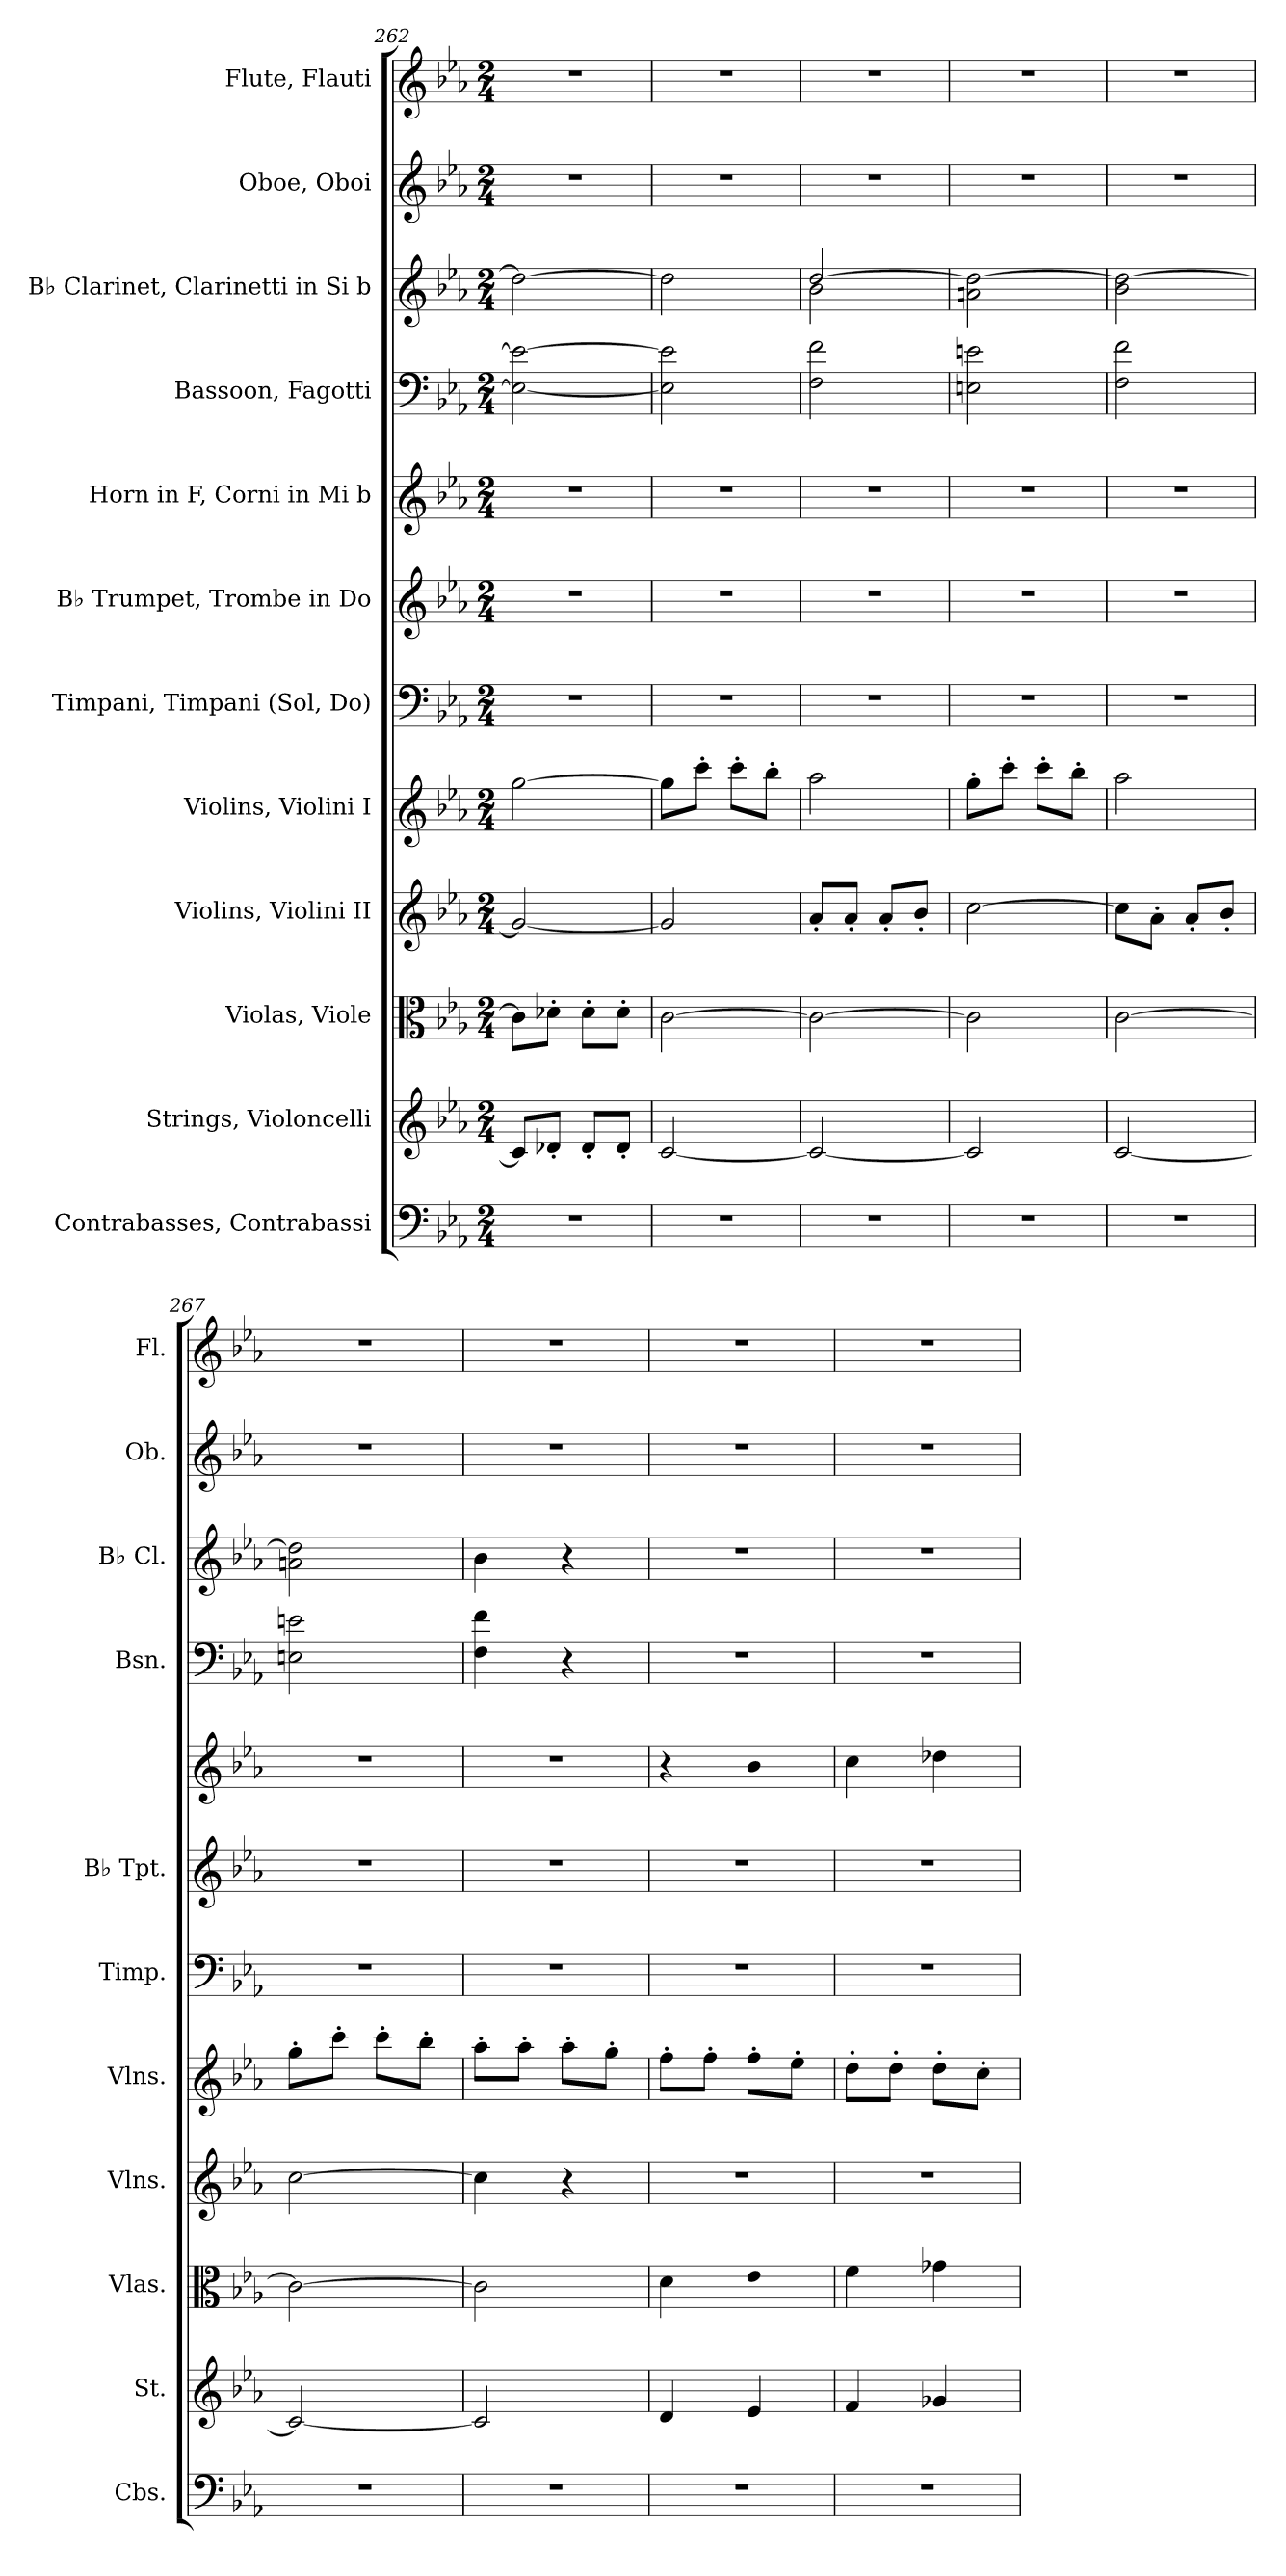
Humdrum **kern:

**kern	**kern	**kern	**kern	**kern	**kern	**kern	**kern	**kern	**kern	**kern	**kern
*part12	*part11	*part10	*part9	*part8	*part7	*part6	*part5	*part4	*part3	*part2	*part1
*staff12	*staff11	*staff10	*staff9	*staff8	*staff7	*staff6	*staff5	*staff4	*staff3	*staff2	*staff1
*I"Contrabasses, Contrabassi	*I"Strings, Violoncelli	*I"Violas, Viole	*I"Violins, Violini II	*I"Violins, Violini I	*I"Timpani, Timpani (Sol, Do)	*I"B♭ Trumpet, Trombe in Do	*I"Horn in F, Corni in Mi b	*I"Bassoon, Fagotti	*I"B♭ Clarinet, Clarinetti in Si b	*I"Oboe, Oboi	*I"Flute, Flauti
*I'Cbs.	*I'St.	*I'Vlas.	*I'Vlns.	*I'Vlns.	*I'Timp.	*I'B♭ Tpt.	*	*I'Bsn.	*I'B♭ Cl.	*I'Ob.	*I'Fl.
*clefF4	*clefG2	*clefC3	*clefG2	*clefG2	*clefF4	*clefG2	*clefG2	*clefF4	*clefG2	*clefG2	*clefG2
*ITrd7c12	*	*	*	*	*	*ITrd1c2	*ITrd4c7	*	*ITrd1c2	*	*
*k[b-e-a-]	*k[b-e-a-]	*k[b-e-a-]	*k[b-e-a-]	*k[b-e-a-]	*k[b-e-a-]	*k[b-e-a-d-g-]	*k[b-e-a-d-]	*k[b-e-a-]	*k[b-e-a-d-g-]	*k[b-e-a-]	*k[b-e-a-]
*M2/4	*M2/4	*M2/4	*M2/4	*M2/4	*M2/4	*M2/4	*M2/4	*M2/4	*M2/4	*M2/4	*M2/4
=262	=262	=262	=262	=262	=262	=262	=262	=262	=262	=262	=262
2r	8c/L]	8c\L]	2g/_	[2gg\	2r	2r	2r	2E\_ 2e\_	2cc\_	2r	2r
.	8d-X'/J	8d-X'\J	.	.	.	.	.	.	.	.	.
.	8d-'/L	8d-'\L	.	.	.	.	.	.	.	.	.
.	8d-'/J	8d-'\J	.	.	.	.	.	.	.	.	.
=263	=263	=263	=263	=263	=263	=263	=263	=263	=263	=263	=263
2r	[2c/	[2c\	2g/]	8gg\L]	2r	2r	2r	2E\] 2e\]	2cc\]	2r	2r
.	.	.	.	8ccc'\J	.	.	.	.	.	.	.
.	.	.	.	8ccc'\L	.	.	.	.	.	.	.
.	.	.	.	8bb-'\J	.	.	.	.	.	.	.
!!LO:PB:g=z
=264	=264	=264	=264	=264	=264	=264	=264	=264	=264	=264	=264
*	*	*	*	*	*	*	*	*	*^	*	*
2r	2c/_	2c\_	8a-'/L	2aa-\	2r	2r	2r	2F\ 2f\	[2cc/	2a-\	2r	2r
.	.	.	8a-'/J	.	.	.	.	.	.	.	.	.
.	.	.	8a-'/L	.	.	.	.	.	.	.	.	.
.	.	.	8b-'/J	.	.	.	.	.	.	.	.	.
*	*	*	*	*	*	*	*	*	*v	*v	*	*
=265	=265	=265	=265	=265	=265	=265	=265	=265	=265	=265	=265
2r	2c/]	2c\]	[2cc\	8gg'\L	2r	2r	2r	2En\ 2en\	2gn\ 2cc\_	2r	2r
.	.	.	.	8ccc'\J	.	.	.	.	.	.	.
.	.	.	.	8ccc'\L	.	.	.	.	.	.	.
.	.	.	.	8bb-'\J	.	.	.	.	.	.	.
=266	=266	=266	=266	=266	=266	=266	=266	=266	=266	=266	=266
*	*	*	*	*	*	*	*	*	*	*	*MM172
2r	[2c/	[2c\	8cc\L]	2aa-\	2r	2r	2r	2F\ 2f\	2a-\ 2cc\_	2r	2r
.	.	.	8a-'\J	.	.	.	.	.	.	.	.
.	.	.	8a-'/L	.	.	.	.	.	.	.	.
.	.	.	8b-'/J	.	.	.	.	.	.	.	.
=267	=267	=267	=267	=267	=267	=267	=267	=267	=267	=267	=267
*	*	*	*	*	*	*	*	*	*	*	*MM179
2r	2c/_	2c\_	[2cc\	8gg'\L	2r	2r	2r	2En\ 2en\	2gn\ 2cc\]	2r	2r
.	.	.	.	8ccc'\J	.	.	.	.	.	.	.
.	.	.	.	8ccc'\L	.	.	.	.	.	.	.
.	.	.	.	8bb-'\J	.	.	.	.	.	.	.
=268	=268	=268	=268	=268	=268	=268	=268	=268	=268	=268	=268
2r	2c/]	2c\]	4cc\]	8aa-'\L	2r	2r	2r	4F\ 4f\	4a-\	2r	2r
.	.	.	.	8aa-'\J	.	.	.	.	.	.	.
.	.	.	4r	8aa-'\L	.	.	.	4r	4r	.	.
.	.	.	.	8gg'\J	.	.	.	.	.	.	.
=269	=269	=269	=269	=269	=269	=269	=269	=269	=269	=269	=269
2r	4d/	4d\	2r	8ff'\L	2r	2r	4r	2r	2r	2r	2r
.	.	.	.	8ff'\J	.	.	.	.	.	.	.
.	4e-/	4e-\	.	8ff'\L	.	.	4e-\	.	.	.	.
.	.	.	.	8ee-'\J	.	.	.	.	.	.	.
=270	=270	=270	=270	=270	=270	=270	=270	=270	=270	=270	=270
2r	4f/	4f\	2r	8dd'\L	2r	2r	4f\	2r	2r	2r	2r
.	.	.	.	8dd'\J	.	.	.	.	.	.	.
.	4g-X/	4g-X\	.	8dd'\L	.	.	4g-X\	.	.	.	.
.	.	.	.	8cc'\J	.	.	.	.	.	.	.
=	=	=	=	=	=	=	=	=	=	=	=
*-	*-	*-	*-	*-	*-	*-	*-	*-	*-	*-	*-
